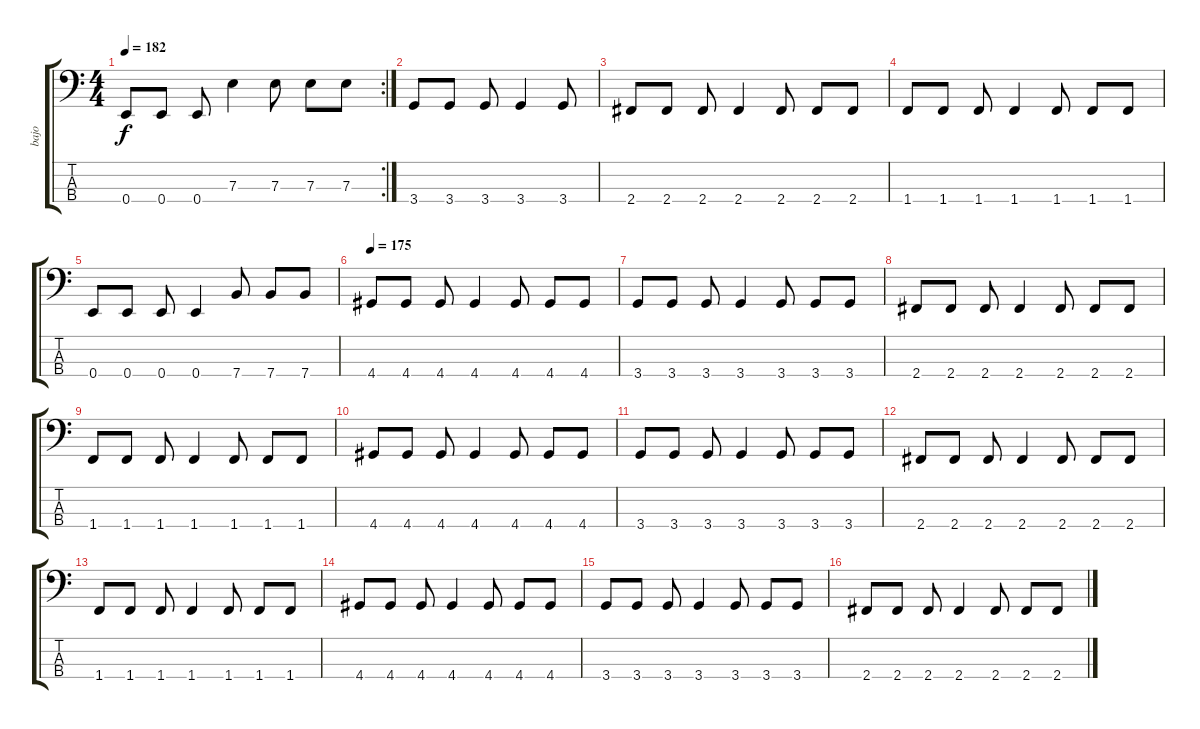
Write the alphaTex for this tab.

\track ("bajo" "bajo") {instrument electricbasspick}
\staff {score tabs}
\tuning (G2 D2 A1 E1) {hide}
\rc 2
\ts (4 4)
\tempo 182
\clef f4
\ks c
0.4.8{dy f} 0.4.8 0.4.8 7.3.4 7.3.8 7.3.8 7.3.8 |
3.4.8 3.4.8 3.4.8 3.4.4 3.4.8 |
2.4.8 2.4.8 2.4.8 2.4.4 2.4.8 2.4.8 2.4.8 |
1.4.8 1.4.8 1.4.8 1.4.4 1.4.8 1.4.8 1.4.8 |
0.4.8 0.4.8 0.4.8 0.4.4 7.4.8 7.4.8 7.4.8 |
\tempo 175
4.4.8 4.4.8 4.4.8 4.4.4 4.4.8 4.4.8 4.4.8 |
3.4.8 3.4.8 3.4.8 3.4.4 3.4.8 3.4.8 3.4.8 |
2.4.8 2.4.8 2.4.8 2.4.4 2.4.8 2.4.8 2.4.8 |
1.4.8 1.4.8 1.4.8 1.4.4 1.4.8 1.4.8 1.4.8 |
4.4.8 4.4.8 4.4.8 4.4.4 4.4.8 4.4.8 4.4.8 |
3.4.8 3.4.8 3.4.8 3.4.4 3.4.8 3.4.8 3.4.8 |
2.4.8 2.4.8 2.4.8 2.4.4 2.4.8 2.4.8 2.4.8 |
1.4.8 1.4.8 1.4.8 1.4.4 1.4.8 1.4.8 1.4.8 |
4.4.8 4.4.8 4.4.8 4.4.4 4.4.8 4.4.8 4.4.8 |
3.4.8 3.4.8 3.4.8 3.4.4 3.4.8 3.4.8 3.4.8 |
2.4.8 2.4.8 2.4.8 2.4.4 2.4.8 2.4.8 2.4.8
